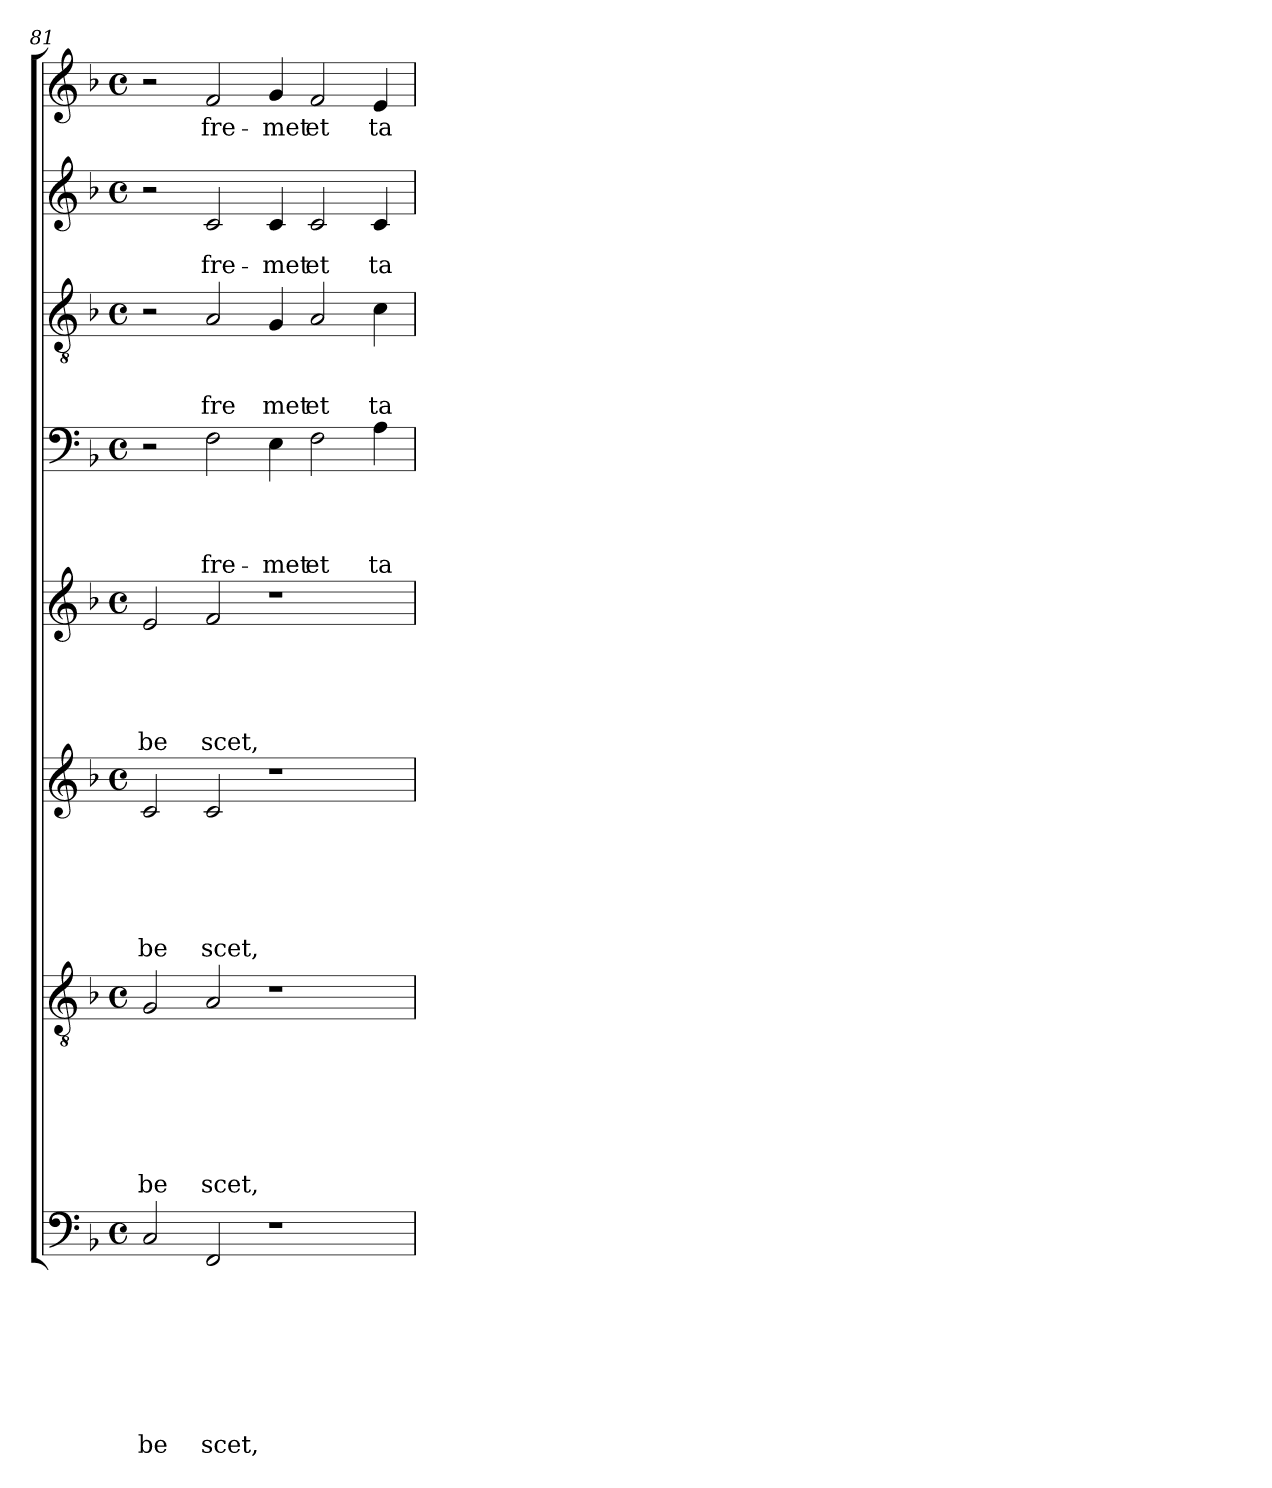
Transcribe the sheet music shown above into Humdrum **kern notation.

**kern	**text	**text	**text	**text	**text	**text	**text	**text	**kern	**text	**text	**text	**text	**text	**text	**text	**kern	**text	**text	**text	**text	**text	**text	**kern	**text	**text	**text	**text	**text	**kern	**text	**text	**text	**text	**kern	**text	**text	**text	**kern	**text	**text	**kern	**text
*part8	*part8	*part8	*part8	*part8	*part8	*part8	*part8	*part8	*part7	*part7	*part7	*part7	*part7	*part7	*part7	*part7	*part6	*part6	*part6	*part6	*part6	*part6	*part6	*part5	*part5	*part5	*part5	*part5	*part5	*part4	*part4	*part4	*part4	*part4	*part3	*part3	*part3	*part3	*part2	*part2	*part2	*part1	*part1
*staff8	*staff8	*staff8	*staff8	*staff8	*staff8	*staff8	*staff8	*staff8	*staff7	*staff7	*staff7	*staff7	*staff7	*staff7	*staff7	*staff7	*staff6	*staff6	*staff6	*staff6	*staff6	*staff6	*staff6	*staff5	*staff5	*staff5	*staff5	*staff5	*staff5	*staff4	*staff4	*staff4	*staff4	*staff4	*staff3	*staff3	*staff3	*staff3	*staff2	*staff2	*staff2	*staff1	*staff1
*clefF4	*	*	*	*	*	*	*	*	*clefGv2	*	*	*	*	*	*	*	*clefG2	*	*	*	*	*	*	*clefG2	*	*	*	*	*	*clefF4	*	*	*	*	*clefGv2	*	*	*	*clefG2	*	*	*clefG2	*
*k[b-]	*	*	*	*	*	*	*	*	*k[b-]	*	*	*	*	*	*	*	*k[b-]	*	*	*	*	*	*	*k[b-]	*	*	*	*	*	*k[b-]	*	*	*	*	*k[b-]	*	*	*	*k[b-]	*	*	*k[b-]	*
*F:	*	*	*	*	*	*	*	*	*F:	*	*	*	*	*	*	*	*F:	*	*	*	*	*	*	*F:	*	*	*	*	*	*F:	*	*	*	*	*F:	*	*	*	*F:	*	*	*F:	*
*M4/4	*	*	*	*	*	*	*	*	*M4/4	*	*	*	*	*	*	*	*M4/4	*	*	*	*	*	*	*M4/4	*	*	*	*	*	*M4/4	*	*	*	*	*M4/4	*	*	*	*M4/4	*	*	*M4/4	*
*met(c)	*	*	*	*	*	*	*	*	*met(c)	*	*	*	*	*	*	*	*met(c)	*	*	*	*	*	*	*met(c)	*	*	*	*	*	*met(c)	*	*	*	*	*met(c)	*	*	*	*met(c)	*	*	*met(c)	*
=81	=81	=81	=81	=81	=81	=81	=81	=81	=81	=81	=81	=81	=81	=81	=81	=81	=81	=81	=81	=81	=81	=81	=81	=81	=81	=81	=81	=81	=81	=81	=81	=81	=81	=81	=81	=81	=81	=81	=81	=81	=81	=81	=81
!	!	!	!	!	!	!	!	!LO:LY:b	!	!	!	!	!	!	!	!LO:LY:b	!	!	!	!	!	!	!LO:LY:b	!	!	!	!	!	!LO:LY:b	!	!	!	!	!	!	!	!	!	!	!	!	!	!
2C/	.	.	.	.	.	.	.	be	2G/	.	.	.	.	.	.	be	2c/	.	.	.	.	.	be	2e/	.	.	.	.	be	2r	.	.	.	.	2r	.	.	.	2r	.	.	2r	.
!	!	!	!	!	!	!	!	!LO:LY:b	!	!	!	!	!	!	!	!LO:LY:b	!	!	!	!	!	!	!LO:LY:b	!	!	!	!	!	!LO:LY:b	!	!	!	!	!LO:LY:b	!	!	!	!LO:LY:b	!	!	!LO:LY:b	!	!LO:LY:b
2FF/	.	.	.	.	.	.	.	scet,	2A/	.	.	.	.	.	.	scet,	2c/	.	.	.	.	.	scet,	2f/	.	.	.	.	scet,	2F\	.	.	.	fre-	2A/	.	.	fre	2c/	.	fre-	2f/	fre-
!	!	!	!	!	!	!	!	!	!	!	!	!	!	!	!	!	!	!	!	!	!	!	!	!	!	!	!	!	!	!	!	!	!	!LO:LY:b	!	!	!	!LO:LY:b	!	!	!LO:LY:b	!	!LO:LY:b
1r	.	.	.	.	.	.	.	.	1r	.	.	.	.	.	.	.	1r	.	.	.	.	.	.	1r	.	.	.	.	.	4E\	.	.	.	-met	4G/	.	.	met	4c/	.	-met	4g/	-met
!	!	!	!	!	!	!	!	!	!	!	!	!	!	!	!	!	!	!	!	!	!	!	!	!	!	!	!	!	!	!	!	!	!	!LO:LY:b	!	!	!	!LO:LY:b	!	!	!LO:LY:b	!	!LO:LY:b
.	.	.	.	.	.	.	.	.	.	.	.	.	.	.	.	.	.	.	.	.	.	.	.	.	.	.	.	.	.	2F\	.	.	.	et	2A/	.	.	et	2c/	.	et	2f/	et
!	!	!	!	!	!	!	!	!	!	!	!	!	!	!	!	!	!	!	!	!	!	!	!	!	!	!	!	!	!	!	!	!	!	!LO:LY:b	!	!	!	!LO:LY:b	!	!	!LO:LY:b	!	!LO:LY:b
.	.	.	.	.	.	.	.	.	.	.	.	.	.	.	.	.	.	.	.	.	.	.	.	.	.	.	.	.	.	4A\	.	.	.	ta-	4c\	.	.	ta	4c/	.	ta-	4e/	ta-
=	=	=	=	=	=	=	=	=	=	=	=	=	=	=	=	=	=	=	=	=	=	=	=	=	=	=	=	=	=	=	=	=	=	=	=	=	=	=	=	=	=	=	=
*-	*-	*-	*-	*-	*-	*-	*-	*-	*-	*-	*-	*-	*-	*-	*-	*-	*-	*-	*-	*-	*-	*-	*-	*-	*-	*-	*-	*-	*-	*-	*-	*-	*-	*-	*-	*-	*-	*-	*-	*-	*-	*-	*-
